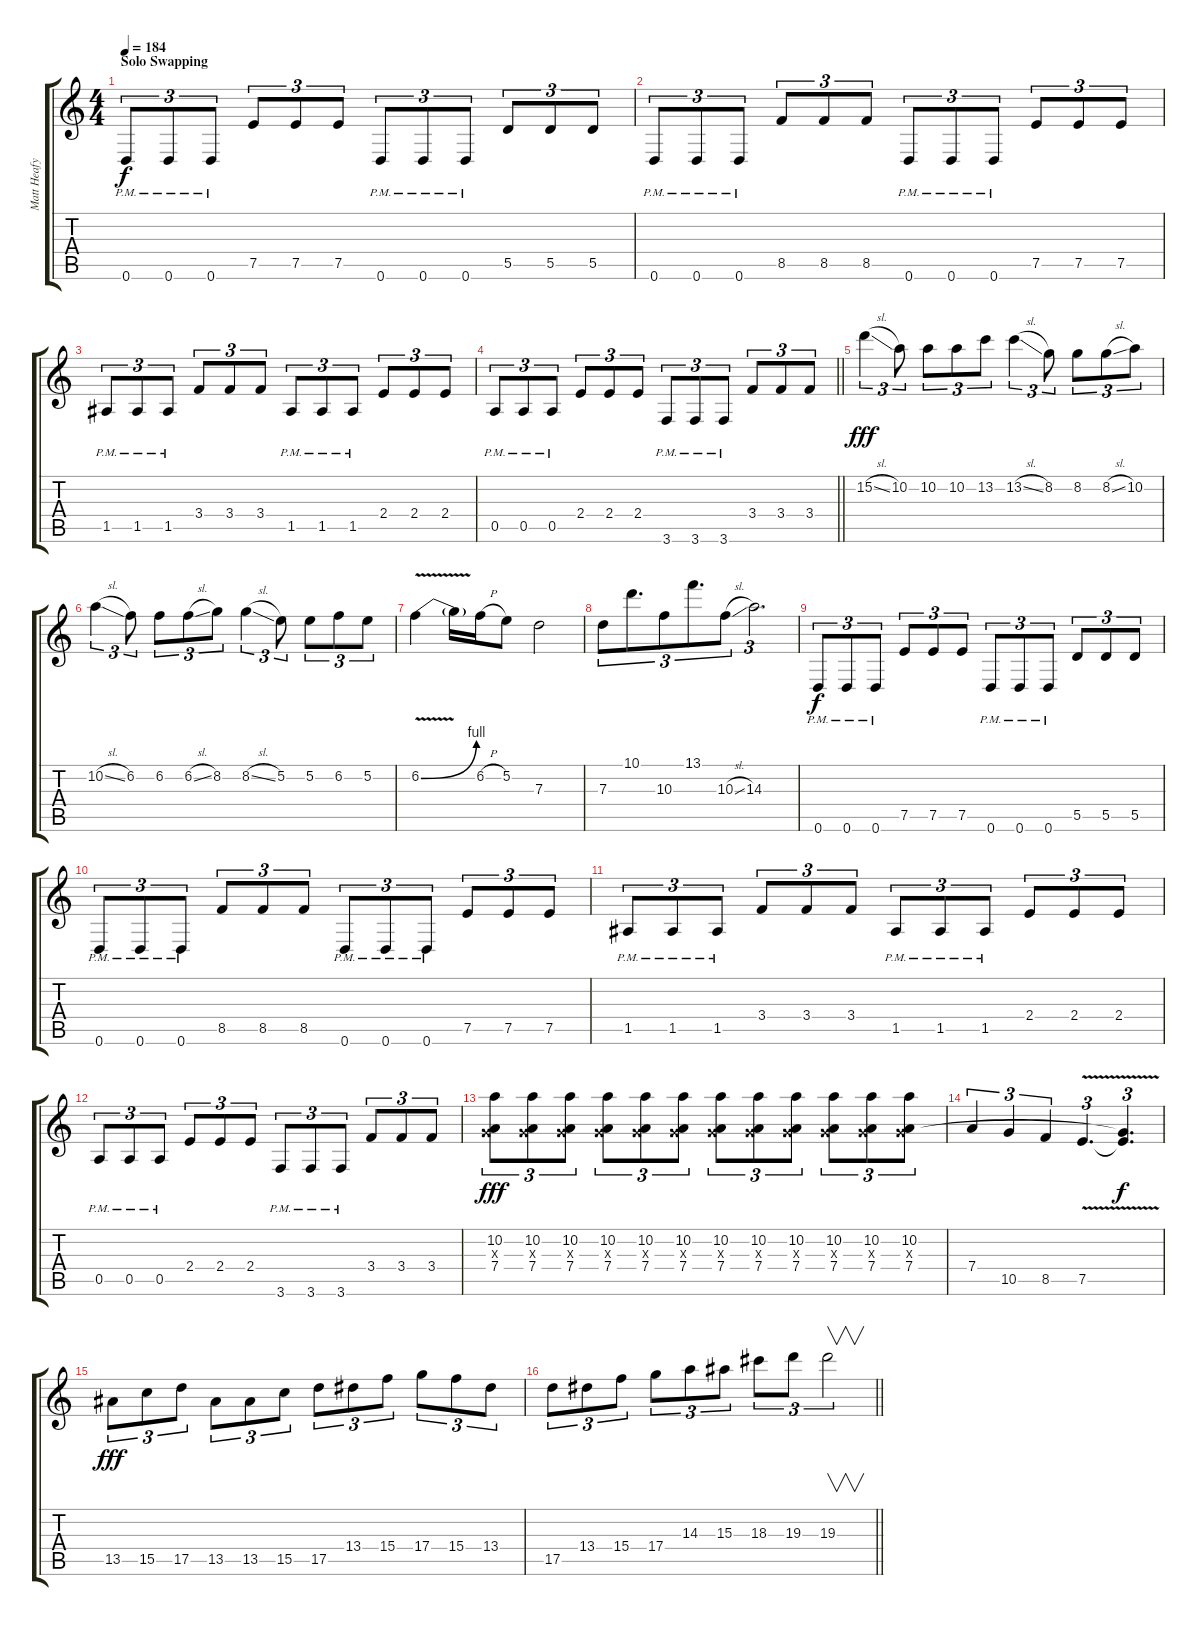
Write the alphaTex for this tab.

\track ("Matt Heafy" "Matt Heafy") {instrument distortionguitar}
\staff {score tabs}
\tuning (E4 B3 G3 D3 A2 D2) {hide}
\ts (4 4)
\section ("" "Solo Swapping")
\tempo 184
\clef g2
\ks c
0.6{pm}.8{tu (3 2) dy f volume 14 balance 8} 0.6{pm}.8{tu (3 2)} 0.6{pm}.8{tu (3 2)} 7.5.8{tu (3 2)} 7.5.8{tu (3 2)} 7.5.8{tu (3 2)} 0.6{pm}.8{tu (3 2)} 0.6{pm}.8{tu (3 2)} 0.6{pm}.8{tu (3 2)} 5.5.8{tu (3 2)} 5.5.8{tu (3 2)} 5.5.8{tu (3 2)} |
0.6{pm}.8{tu (3 2)} 0.6{pm}.8{tu (3 2)} 0.6{pm}.8{tu (3 2)} 8.5.8{tu (3 2)} 8.5.8{tu (3 2)} 8.5.8{tu (3 2)} 0.6{pm}.8{tu (3 2)} 0.6{pm}.8{tu (3 2)} 0.6{pm}.8{tu (3 2)} 7.5.8{tu (3 2)} 7.5.8{tu (3 2)} 7.5.8{tu (3 2)} |
1.5{pm}.8{tu (3 2)} 1.5{pm}.8{tu (3 2)} 1.5{pm}.8{tu (3 2)} 3.4.8{tu (3 2)} 3.4.8{tu (3 2)} 3.4.8{tu (3 2)} 1.5{pm}.8{tu (3 2)} 1.5{pm}.8{tu (3 2)} 1.5{pm}.8{tu (3 2)} 2.4.8{tu (3 2)} 2.4.8{tu (3 2)} 2.4.8{tu (3 2)} |
\barLineRight lightlight
0.5{pm}.8{tu (3 2)} 0.5{pm}.8{tu (3 2)} 0.5{pm}.8{tu (3 2)} 2.4.8{tu (3 2)} 2.4.8{tu (3 2)} 2.4.8{tu (3 2)} 3.6{pm}.8{tu (3 2)} 3.6{pm}.8{tu (3 2)} 3.6{pm}.8{tu (3 2)} 3.4.8{tu (3 2)} 3.4.8{tu (3 2)} 3.4.8{tu (3 2)} |
\section ("" "")
15.2{sl}.4{tu (3 2) dy fff balance 0} 10.2.8{tu (3 2)} 10.2.8{tu (3 2)} 10.2.8{tu (3 2)} 13.2.8{tu (3 2)} 13.2{sl}.4{tu (3 2)} 8.2.8{tu (3 2)} 8.2.8{tu (3 2)} 8.2{sl}.8{tu (3 2)} 10.2.8{tu (3 2)} |
10.2{sl}.4{tu (3 2)} 6.2.8{tu (3 2)} 6.2.8{tu (3 2)} 6.2{sl}.8{tu (3 2)} 8.2.8{tu (3 2)} 8.2{sl}.4{tu (3 2)} 5.2.8{tu (3 2)} 5.2.8{tu (3 2)} 6.2.8{tu (3 2)} 5.2.8{tu (3 2)} |
6.2{be (bend 0 0 60 4) v}.4 6.2{t}.16 6.2{h}.16 5.2.8 7.3.2 |
7.3.8{tu (3 2)} 10.1.8{d tu (3 2)} 10.3.8{tu (3 2)} 13.1.8{d tu (3 2)} 10.3{sl}.8{tu (3 2)} 14.3.2{d tu (3 2)} |
0.6{pm}.8{tu (3 2) dy f volume 13 balance 8} 0.6{pm}.8{tu (3 2)} 0.6{pm}.8{tu (3 2)} 7.5.8{tu (3 2)} 7.5.8{tu (3 2)} 7.5.8{tu (3 2)} 0.6{pm}.8{tu (3 2)} 0.6{pm}.8{tu (3 2)} 0.6{pm}.8{tu (3 2)} 5.5.8{tu (3 2)} 5.5.8{tu (3 2)} 5.5.8{tu (3 2)} |
0.6{pm}.8{tu (3 2)} 0.6{pm}.8{tu (3 2)} 0.6{pm}.8{tu (3 2)} 8.5.8{tu (3 2)} 8.5.8{tu (3 2)} 8.5.8{tu (3 2)} 0.6{pm}.8{tu (3 2)} 0.6{pm}.8{tu (3 2)} 0.6{pm}.8{tu (3 2)} 7.5.8{tu (3 2)} 7.5.8{tu (3 2)} 7.5.8{tu (3 2)} |
1.5{pm}.8{tu (3 2)} 1.5{pm}.8{tu (3 2)} 1.5{pm}.8{tu (3 2)} 3.4.8{tu (3 2)} 3.4.8{tu (3 2)} 3.4.8{tu (3 2)} 1.5{pm}.8{tu (3 2)} 1.5{pm}.8{tu (3 2)} 1.5{pm}.8{tu (3 2)} 2.4.8{tu (3 2)} 2.4.8{tu (3 2)} 2.4.8{tu (3 2)} |
0.5{pm}.8{tu (3 2)} 0.5{pm}.8{tu (3 2)} 0.5{pm}.8{tu (3 2)} 2.4.8{tu (3 2)} 2.4.8{tu (3 2)} 2.4.8{tu (3 2)} 3.6{pm}.8{tu (3 2)} 3.6{pm}.8{tu (3 2)} 3.6{pm}.8{tu (3 2)} 3.4.8{tu (3 2)} 3.4.8{tu (3 2)} 3.4.8{tu (3 2)} |
(10.2 0.3{x} 7.4).8{tu (3 2) dy fff volume 13 balance 0} (10.2 0.3{x} 7.4).8{tu (3 2)} (10.2 0.3{x} 7.4).8{tu (3 2)} (10.2 0.3{x} 7.4).8{tu (3 2)} (10.2 0.3{x} 7.4).8{tu (3 2)} (10.2 0.3{x} 7.4).8{tu (3 2)} (10.2 0.3{x} 7.4).8{tu (3 2)} (10.2 0.3{x} 7.4).8{tu (3 2)} (10.2 0.3{x} 7.4).8{tu (3 2)} (10.2 0.3{x} 7.4).8{tu (3 2)} (10.2 0.3{x} 7.4).8{tu (3 2)} (10.2 0.3{x} 7.4).8{tu (3 2)} |
7.4.4{tu (3 2)} 10.5.4{tu (3 2)} 8.5.4{tu (3 2)} 7.5{v}.4{d tu (3 2)} (0.3{t} 7.5{t}).4{d tu (3 2) dy f} |
13.5.8{tu (3 2) dy fff balance 8} 15.5.8{tu (3 2)} 17.5.8{tu (3 2)} 13.5.8{tu (3 2)} 13.5.8{tu (3 2)} 15.5.8{tu (3 2)} 17.5.8{tu (3 2)} 13.4.8{tu (3 2)} 15.4.8{tu (3 2)} 17.4.8{tu (3 2)} 15.4.8{tu (3 2)} 13.4.8{tu (3 2)} |
\barLineRight lightlight
17.5.8{tu (3 2)} 13.4.8{tu (3 2)} 15.4.8{tu (3 2)} 17.4.8{tu (3 2)} 14.3.8{tu (3 2)} 15.3.8{tu (3 2)} 18.3.8{tu (3 2)} 19.3.8{tu (3 2)} 19.3.2{v tu (3 2)}
